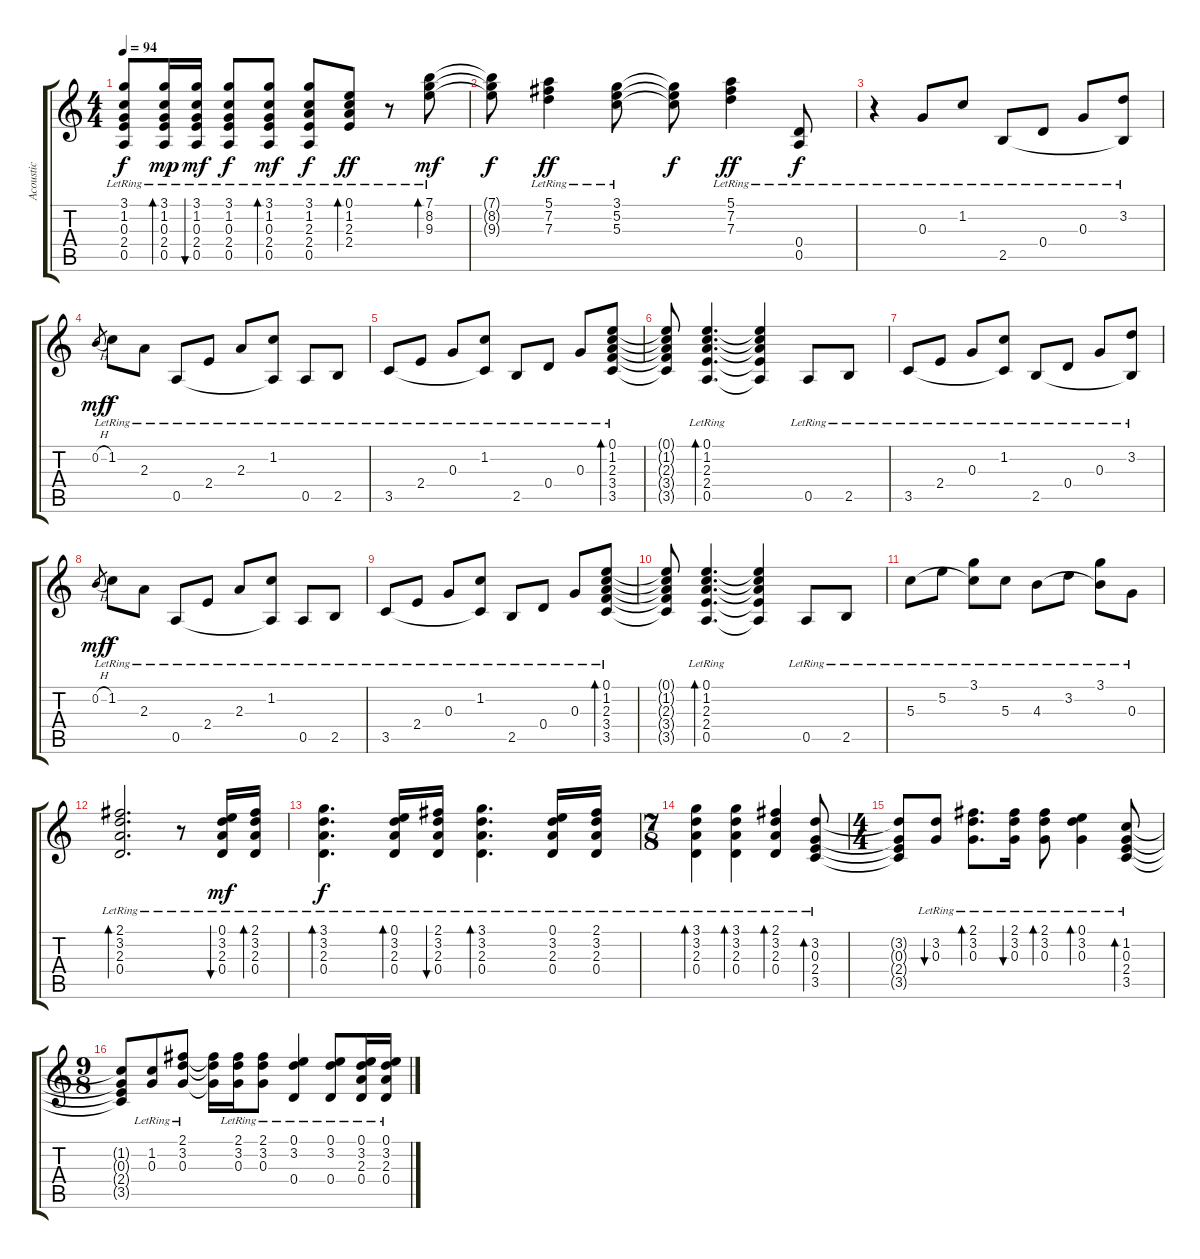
\track ("Acoustic" "Acoustic") {instrument acousticguitarnylon}
\staff {score tabs}
\tuning (E4 B3 G3 D3 A2 E2) {hide}
\ts (4 4)
\tempo 94
\clef g2
\ks c
(3.1{lr} 1.2{lr} 0.3{lr} 2.4{lr} 0.5{lr}).8{dy f} (3.1{lr} 1.2{lr} 0.3{lr} 2.4{lr} 0.5{lr}).16{bd 60 dy mp} (3.1{lr} 1.2{lr} 0.3{lr} 2.4{lr} 0.5{lr}).16{bu 120 dy mf} (3.1{lr} 1.2{lr} 0.3{lr} 2.4{lr} 0.5{lr}).8{dy f} (3.1{lr} 1.2{lr} 0.3{lr} 2.4{lr} 0.5{lr}).8{bd 30 dy mf} (3.1{lr} 1.2{lr} 2.3{lr} 2.4{lr} 0.5{lr}).8{dy f} (0.1{lr} 1.2{lr} 2.3{lr} 2.4{lr}).8{bd 60 dy ff} r.8 (7.1{lr} 8.2{lr} 9.3{lr}).8{bd 30 dy mf} |
(7.1{t} 8.2{t} 9.3{t}).8{dy f} (5.1{lr} 7.2{lr} 7.3{lr}).4{dy ff} (3.1{lr} 5.2{lr} 5.3{lr}).8 (3.1{t} 5.2{t} 5.3{t}).8{dy f} (5.1{lr} 7.2{lr} 7.3{lr}).4{dy ff} (0.4{lr} 0.5{lr}).8{dy f} |
r.4 0.3{lr}.8 1.2{lr}.8 2.5{lr}.8 0.4{lr}.8 0.3{lr}.8 (3.2{lr} 2.5{t}).8 |
0.2{h}.8{gr dy mf} 1.2{lr}.8{dy f} 2.3{lr}.8 0.5{lr}.8 2.4{lr}.8 2.3{lr}.8 (1.2{lr} 0.5{t}).8 0.5{lr}.8 2.5{lr}.8 |
3.5{lr}.8 2.4{lr}.8 0.3{lr}.8 (1.2{lr} 3.5{t}).8 2.5{lr}.8 0.4{lr}.8 0.3{lr}.8 (0.1{lr} 1.2{lr} 2.3{lr} 3.4{lr} 3.5{lr}).8{bd 60} |
(0.1{t} 1.2{t} 2.3{t} 3.4{t} 3.5{t}).8 (0.1{lr} 1.2{lr} 2.3{lr} 2.4{lr} 0.5{lr}).4{d bd 60} (0.1{t} 1.2{t} 2.3{t} 2.4{t} 0.5{t}).4 0.5{lr}.8 2.5{lr}.8 |
3.5{lr}.8 2.4{lr}.8 0.3{lr}.8 (1.2{lr} 3.5{t}).8 2.5{lr}.8 0.4{lr}.8 0.3{lr}.8 (3.2{lr} 2.5{t}).8 |
0.2{h}.8{gr dy mf} 1.2{lr}.8{dy f} 2.3{lr}.8 0.5{lr}.8 2.4{lr}.8 2.3{lr}.8 (1.2{lr} 0.5{t}).8 0.5{lr}.8 2.5{lr}.8 |
3.5{lr}.8 2.4{lr}.8 0.3{lr}.8 (1.2{lr} 3.5{t}).8 2.5{lr}.8 0.4{lr}.8 0.3{lr}.8 (0.1{lr} 1.2{lr} 2.3{lr} 3.4{lr} 3.5{lr}).8{bd 60} |
(0.1{t} 1.2{t} 2.3{t} 3.4{t} 3.5{t}).8 (0.1{lr} 1.2{lr} 2.3{lr} 2.4{lr} 0.5{lr}).4{d bd 60} (0.1{t} 1.2{t} 2.3{t} 2.4{t} 0.5{t}).4 0.5{lr}.8 2.5{lr}.8 |
5.3{lr}.8 5.2{lr}.8 (3.1{lr} 5.3{t}).8 5.3{lr}.8 4.3{lr}.8 3.2{lr}.8 (3.1{lr} 4.3{t}).8 0.3{lr}.8 |
(2.1{lr} 3.2{lr} 2.3{lr} 0.4{lr}).2{d bd 120} r.8 (0.1{lr} 3.2{lr} 2.3{lr} 0.4{lr}).16{bu 120 dy mf} (2.1{lr} 3.2{lr} 2.3{lr} 0.4{lr}).16{bd 120} |
(3.1{lr} 3.2{lr} 2.3{lr} 0.4{lr}).4{d bd 120 dy f} (0.1{lr} 3.2{lr} 2.3{lr} 0.4{lr}).16{bd 60} (2.1{lr} 3.2{lr} 2.3{lr} 0.4{lr}).16{bu 60} (3.1{lr} 3.2{lr} 2.3{lr} 0.4{lr}).4{d bd 60} (0.1{lr} 3.2{lr} 2.3{lr} 0.4{lr}).16 (2.1{lr} 3.2{lr} 2.3{lr} 0.4{lr}).16 |
\ts (7 8)
(3.1{lr} 3.2{lr} 2.3{lr} 0.4{lr}).4{bd 60} (3.1{lr} 3.2{lr} 2.3{lr} 0.4{lr}).4{bd 60} (2.1{lr} 3.2{lr} 2.3{lr} 0.4{lr}).4{bd 60} (3.2{lr} 0.3{lr} 2.4{lr} 3.5{lr}).8{bd 120} |
\ts (4 4)
(3.2{t} 0.3{t} 2.4{t} 3.5{t}).8 (3.2{lr} 0.3{lr}).8{bu 60} (2.1{lr} 3.2{lr} 0.3{lr}).8{d bd 60} (2.1{lr} 3.2{lr} 0.3{lr}).16{bu 60} (2.1{lr} 3.2{lr} 0.3{lr}).8{bd 60} (0.1{lr} 3.2{lr} 0.3{lr}).4{bd 60} (1.2{lr} 0.3{lr} 2.4{lr} 3.5{lr}).8{bd 60} |
\ts (9 8)
(1.2{t} 0.3{t} 2.4{t} 3.5{t}).8 (1.2{lr} 0.3{lr}).8 (2.1{lr} 3.2{lr} 0.3{lr}).8 (2.1{t} 3.2{t} 0.3{t}).16 (2.1{lr} 3.2{lr} 0.3{lr}).16 (2.1{lr} 3.2{lr} 0.3{lr}).8 (0.1{lr} 3.2{lr} 0.4{lr}).4 (0.1{lr} 3.2{lr} 0.4{lr}).8 (0.1{lr} 3.2{lr} 2.3{lr} 0.4{lr}).16 (0.1{lr} 3.2{lr} 2.3{lr} 0.4{lr}).16
